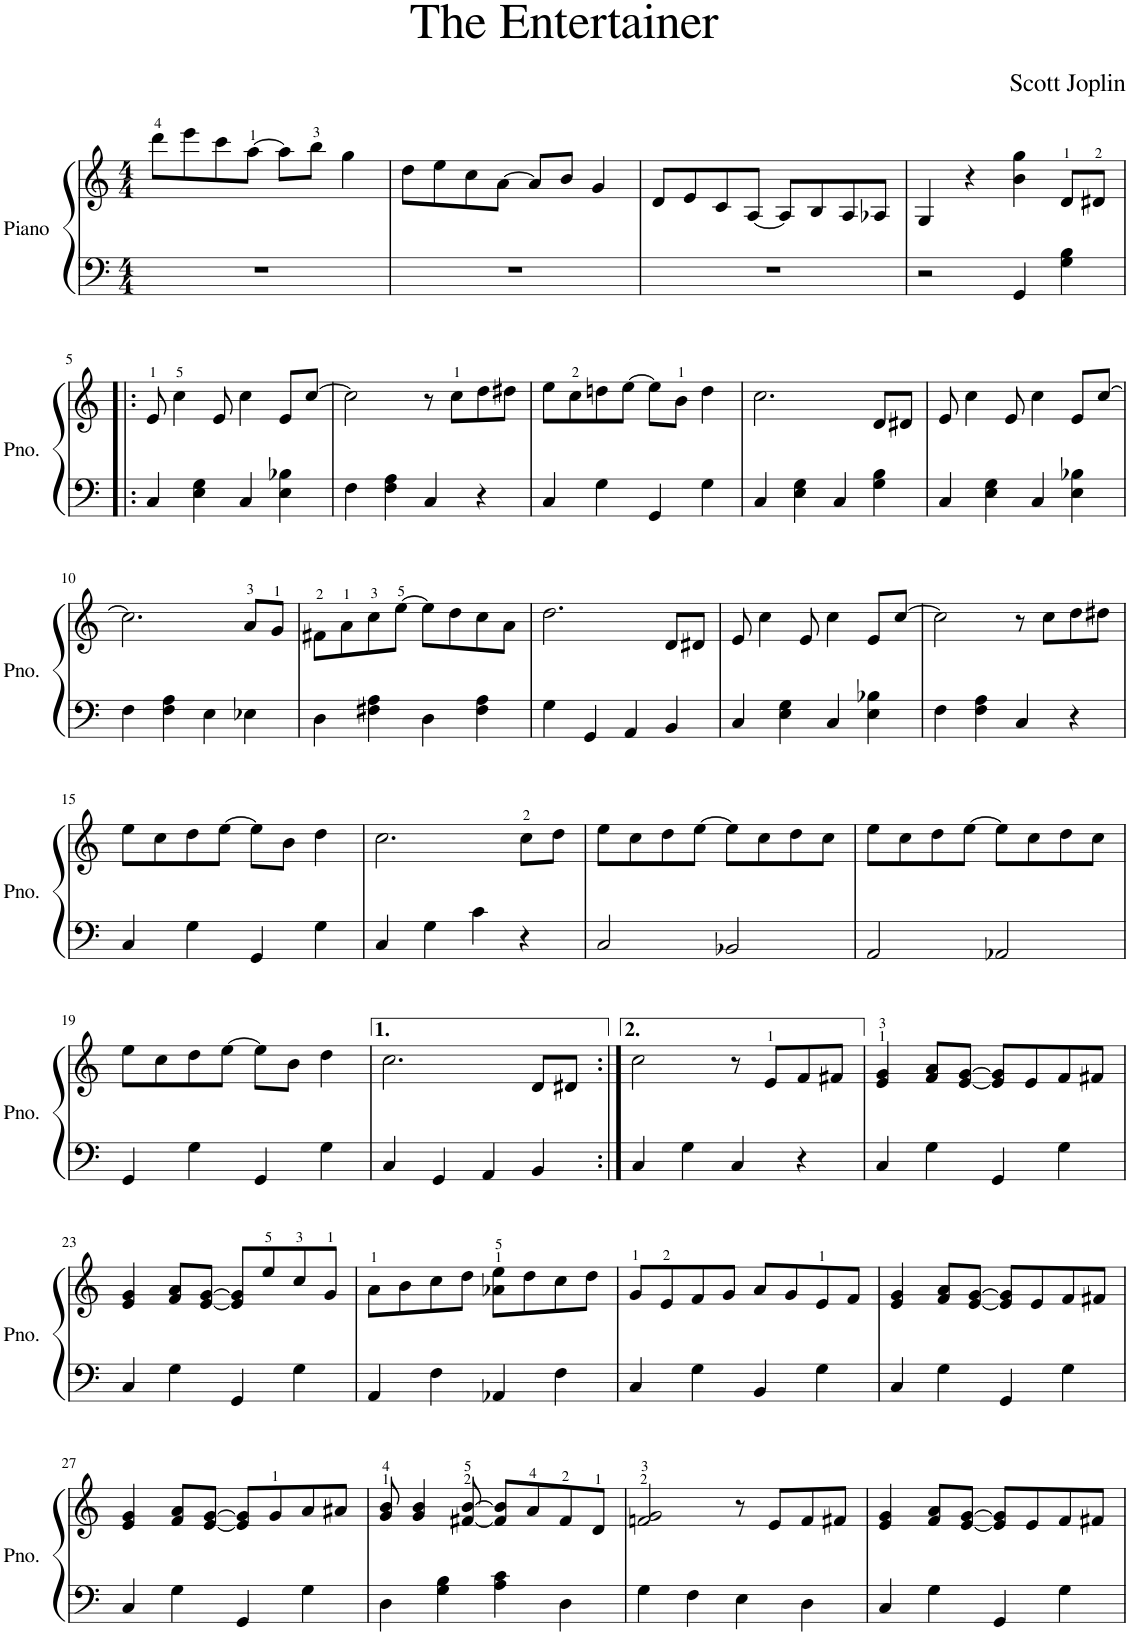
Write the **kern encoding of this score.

**kern	**kern
*part1	*part1
*staff2	*staff1
*I"Piano	*
*I'Pno.	*
*clefF4	*clefG2
*k[]	*k[]
*M4/4	*M4/4
=1	=1
1r	8ddd\L
.	8eee\
.	8ccc\
.	[8aa\J
.	8aa\L]
.	8bb\J
.	4gg\
=2	=2
1r	8dd\L
.	8ee\
.	8cc\
.	[8a\J
.	8a/L]
.	8b/J
.	4g/
=3	=3
1r	8d/L
.	8e/
.	8c/
.	[8A/J
.	8A/L]
.	8B/
.	8A/
.	8A-X/J
=4	=4
2r	4G/
.	4r
4GG/	4b\ 4gg\
4G\ 4B\	8d/L
.	8d#X/J
!!LO:LB:g=z
=5!|:	=5!|:
4C/	8e/
.	4cc\
4E\ 4G\	.
.	8e/
4C/	4cc\
4E\ 4B-X\	8e/L
.	[8cc/J
=6	=6
4F\	2cc\]
4F\ 4A\	.
4C/	8r
.	8cc\L
4r	8dd\
.	8dd#X\J
=7	=7
4C/	8ee\L
.	8cc\
4G\	8ddn\
.	[8ee\J
4GG/	8ee\L]
.	8b\J
4G\	4dd\
=8	=8
4C/	2.cc\
4E\ 4G\	.
4C/	.
4G\ 4B\	8d/L
.	8d#X/J
=9	=9
4C/	8e/
.	4cc\
4E\ 4G\	.
.	8e/
4C/	4cc\
4E\ 4B-X\	8e/L
.	[8cc/J
!!LO:LB:g=z
=10	=10
4F\	2.cc\]
4F\ 4A\	.
4E\	.
4E-X\	8a/L
.	8g/J
=11	=11
4D\	8f#X\L
.	8a\
4F#X\ 4A\	8cc\
.	[8ee\J
4D\	8ee\L]
.	8dd\
4F#\ 4A\	8cc\
.	8a\J
=12	=12
4G\	2.dd\
4GG/	.
4AA/	.
4BB/	8d/L
.	8d#X/J
=13	=13
4C/	8e/
.	4cc\
4E\ 4G\	.
.	8e/
4C/	4cc\
4E\ 4B-X\	8e/L
.	[8cc/J
=14	=14
4F\	2cc\]
4F\ 4A\	.
4C/	8r
.	8cc\L
4r	8dd\
.	8dd#X\J
!!LO:LB:g=z
=15	=15
4C/	8ee\L
.	8cc\
4G\	8dd\
.	[8ee\J
4GG/	8ee\L]
.	8b\J
4G\	4dd\
=16	=16
4C/	2.cc\
4G\	.
4c\	.
4r	8cc\L
.	8dd\J
=17	=17
2C/	8ee\L
.	8cc\
.	8dd\
.	[8ee\J
2BB-X/	8ee\L]
.	8cc\
.	8dd\
.	8cc\J
=18	=18
2AA/	8ee\L
.	8cc\
.	8dd\
.	[8ee\J
2AA-X/	8ee\L]
.	8cc\
.	8dd\
.	8cc\J
!!LO:LB:g=z
=19	=19
4GG/	8ee\L
.	8cc\
4G\	8dd\
.	[8ee\J
4GG/	8ee\L]
.	8b\J
4G\	4dd\
=20	=20
4C/	2.cc\
4GG/	.
4AA/	.
4BB/	8d/L
.	8d#X/J
=21:|!	=21:|!
4C/	2cc\
4G\	.
4C/	8r
.	8e/L
4r	8f/
.	8f#X/J
=22	=22
4C/	4e/ 4g/
4G\	8f/ 8a/L
.	[8e/ [8g/J
4GG/	8e/] 8g/]L
.	8e/
4G\	8f/
.	8f#X/J
!!LO:LB:g=z
=23	=23
4C/	4e/ 4g/
4G\	8f/ 8a/L
.	[8e/ [8g/J
4GG/	8e/] 8g/]L
.	8ee/
4G\	8cc/
.	8g/J
=24	=24
4AA/	8a\L
.	8b\
4F\	8cc\
.	8dd\J
4AA-X/	8a-X\ 8ee\L
.	8dd\
4F\	8cc\
.	8dd\J
=25	=25
4C/	8g/L
.	8e/
4G\	8f/
.	8g/J
4BB/	8a/L
.	8g/
4G\	8e/
.	8f/J
=26	=26
4C/	4e/ 4g/
4G\	8f/ 8a/L
.	[8e/ [8g/J
4GG/	8e/] 8g/]L
.	8e/
4G\	8f/
.	8f#X/J
!!LO:LB:g=z
=27	=27
4C/	4e/ 4g/
4G\	8f/ 8a/L
.	[8e/ [8g/J
4GG/	8e/] 8g/]L
.	8g/
4G\	8a/
.	8a#X/J
=28	=28
4D\	8g/ 8b/
.	4g/ 4b/
4G\ 4B\	.
.	[8f#X/ [8b/
4A\ 4c\	8f#/] 8b/]L
.	8a/
4D\	8f#/
.	8d/J
=29	=29
4G\	2fn/ 2g/
4F\	.
4E\	8r
.	8e/L
4D\	8f/
.	8f#X/J
=30	=30
4C/	4e/ 4g/
4G\	8f/ 8a/L
.	[8e/ [8g/J
4GG/	8e/] 8g/]L
.	8e/
4G\	8f/
.	8f#X/J
=	=
*-	*-
